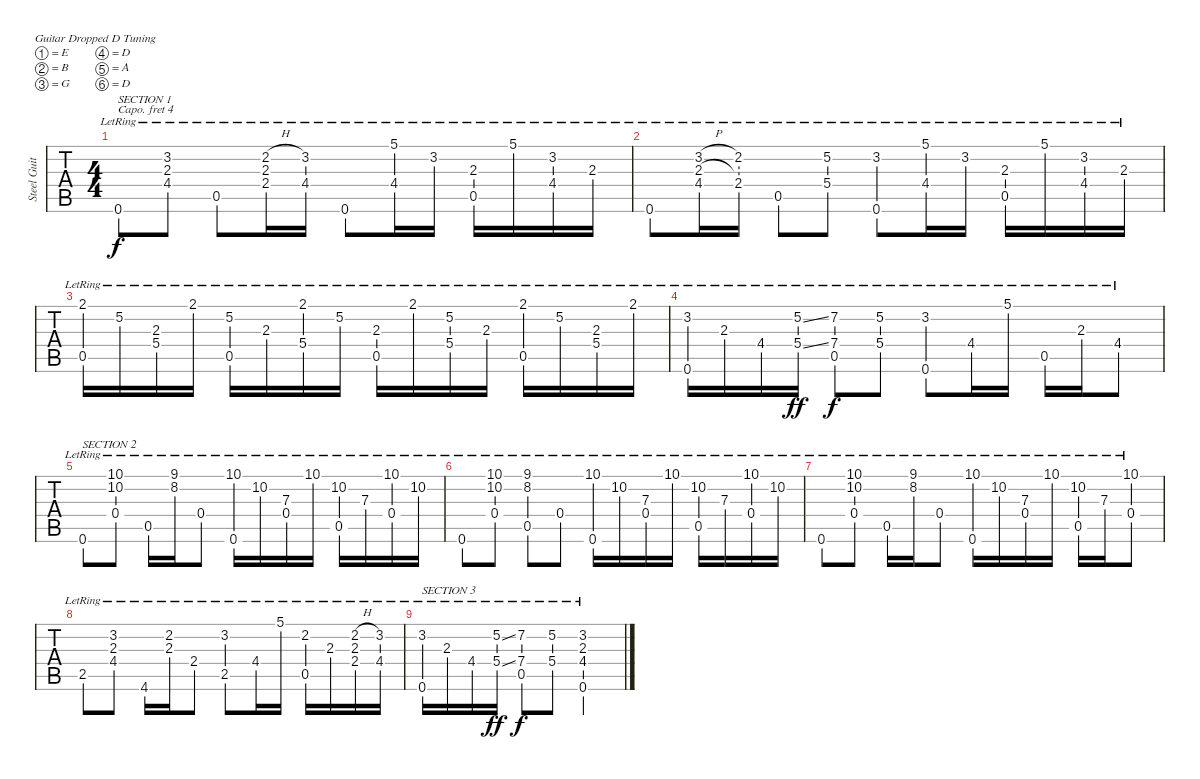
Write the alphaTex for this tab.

\defaultSystemsLayout 4
\bracketExtendMode groupsimilarinstruments
\otherSystemsTrackNameOrientation horizontal
\track ("Steel Guitar" "Steel Guit") {instrument acousticguitarsteel}
\staff {tabs}
\capo 4
\tuning (E4 B3 G3 D3 A2 D2)
\ts (4 4)
\tempo (88 hide)
\clef g2
\ks e
0.6{lr acc forcenatural}.8{txt "SECTION 1" dy f instrument acousticguitarsteel beam Up} (3.2{lr acc forcenatural} 4.4{lr acc #} 2.3{lr acc forcenatural}).8{beam Up} 0.5{lr acc forcenatural}.8{beam Up} (2.2{h lr acc b} 2.4{h lr acc forcenatural} 2.3{lr acc forcenatural}).16{beam Up} (3.2{lr acc forcenatural} 4.4{lr acc #}).16{beam Up} 0.6{lr acc forcenatural}.8{beam Up} (5.1{lr acc forcenatural} 4.4{lr acc #}).16{beam Up} 3.2{lr acc forcenatural}.16{beam Up} (2.3{lr acc forcenatural} 0.5{lr acc forcenatural}).16{beam Up} 5.1{lr acc forcenatural}.16{beam Up} (3.2{lr acc forcenatural} 4.4{lr acc #}).16{beam Up} 2.3{lr acc forcenatural}.16{beam Up} |
0.6{lr acc forcenatural}.8{beam Up} (3.2{h lr acc forcenatural} 2.3{lr acc forcenatural} 4.4{h lr acc #}).16{beam Up} (2.2{lr acc b} 2.3{lr t acc forcenatural} 2.4{lr acc forcenatural}).16{beam Up} 0.5{lr acc forcenatural}.8{beam Up} (5.2{lr acc forcenatural} 5.4{lr acc forcenatural}).8{beam Up} (3.2{lr acc forcenatural} 0.6{lr acc forcenatural}).8{beam Down} (5.1{lr acc forcenatural} 4.4{lr acc #}).16{beam Down} 3.2{lr acc forcenatural}.16{beam Down} (2.3{lr acc forcenatural} 0.5{lr acc forcenatural}).16{beam Up} 5.1{lr acc forcenatural}.16{beam Up} (3.2{lr acc forcenatural} 4.4{lr acc #}).16{beam Up} 2.3{lr acc forcenatural}.16{beam Up} |
(2.1{lr acc #} 0.5{lr acc forcenatural}).16{beam Up} 5.2{lr acc forcenatural}.16{beam Up} (2.3{lr acc forcenatural} 5.4{lr acc forcenatural}).16{beam Up} 2.1{lr acc #}.16{beam Up} (5.2{lr acc forcenatural} 0.5{lr acc forcenatural}).16{beam Up} 2.3{lr acc forcenatural}.16{beam Up} (5.4{lr acc forcenatural} 2.1{lr acc #}).16{beam Up} 5.2{lr acc forcenatural}.16{beam Up} (2.3{lr acc forcenatural} 0.5{lr acc forcenatural}).16{beam Up} 2.1{lr acc #}.16{beam Up} (5.4{lr acc forcenatural} 5.2{lr acc forcenatural}).16{beam Up} 2.3{lr acc forcenatural}.16{beam Up} (2.1{lr acc #} 0.5{lr acc forcenatural}).16{beam Up} 5.2{lr acc forcenatural}.16{beam Up} (5.4{lr acc forcenatural} 2.3{lr acc forcenatural}).16{beam Up} 2.1{lr acc #}.16{beam Up} |
(0.6{lr acc forcenatural} 3.2{lr acc forcenatural}).16{beam Up} 2.3{lr acc forcenatural}.16{beam Up} 4.4{lr acc #}.16{beam Up} (5.2{ss lr acc forcenatural} 5.4{ss lr acc forcenatural}).16{dy ff beam Up} (7.2{lr acc #} 7.4{lr acc forcenatural} 0.5{lr acc forcenatural}).8{dy f beam Up} (5.2{lr acc forcenatural} 5.4{lr acc forcenatural}).8{beam Up} (3.2{lr acc forcenatural} 0.6{lr acc forcenatural}).8{beam Up} 4.4{lr acc #}.16{beam Up} 5.1{lr acc forcenatural}.16{beam Up} 0.5{lr acc forcenatural}.16{beam Up} 2.3{lr acc forcenatural}.16{beam Up} 4.4{lr acc #}.8{beam Up} |
0.6{lr acc forcenatural}.8{txt "SECTION 2" beam Up} (10.1{lr acc forcenatural} 10.2{lr acc forcenatural} 0.4{lr acc forcenatural}).8{beam Up} 0.5{lr acc forcenatural}.16{beam Down} (9.1{lr acc b} 8.2{lr acc forcenatural}).16{beam Down} 0.4{lr acc forcenatural}.8{beam Down} (0.6{lr acc forcenatural} 10.1{lr acc forcenatural}).16{beam Up} 10.2{lr acc forcenatural}.16{beam Up} (0.4{lr acc forcenatural} 7.3{lr acc forcenatural}).16{beam Up} 10.1{lr acc forcenatural}.16{beam Up} (0.5{lr acc forcenatural} 10.2{lr acc forcenatural}).16{beam Down} 7.3{lr acc forcenatural}.16{beam Down} (0.4{lr acc forcenatural} 10.1{lr acc forcenatural}).16{beam Down} 10.2{lr acc forcenatural}.16{beam Down} |
0.6{lr acc forcenatural}.8{beam Up} (10.1{lr acc forcenatural} 10.2{lr acc forcenatural} 0.4{lr acc forcenatural}).8{beam Up} (0.5{lr acc forcenatural} 9.1{lr acc b} 8.2{lr acc forcenatural}).8{beam Down} 0.4{lr acc forcenatural}.8{beam Down} (0.6{lr acc forcenatural} 10.1{lr acc forcenatural}).16{beam Up} 10.2{lr acc forcenatural}.16{beam Up} (0.4{lr acc forcenatural} 7.3{lr acc forcenatural}).16{beam Up} 10.1{lr acc forcenatural}.16{beam Up} (0.5{lr acc forcenatural} 10.2{lr acc forcenatural}).16{beam Down} 7.3{lr acc forcenatural}.16{beam Down} (0.4{lr acc forcenatural} 10.1{lr acc forcenatural}).16{beam Down} 10.2{lr acc forcenatural}.16{beam Down} |
0.6{lr acc forcenatural}.8{beam Up} (10.1{lr acc forcenatural} 10.2{lr acc forcenatural} 0.4{lr acc forcenatural}).8{beam Up} 0.5{lr acc forcenatural}.16{beam Down} (9.1{lr acc b} 8.2{lr acc forcenatural}).16{beam Down} 0.4{lr acc forcenatural}.8{beam Down} (0.6{lr acc forcenatural} 10.1{lr acc forcenatural}).16{beam Up} 10.2{lr acc forcenatural}.16{beam Up} (0.4{lr acc forcenatural} 7.3{lr acc forcenatural}).16{beam Up} 10.1{lr acc forcenatural}.16{beam Up} (0.5{lr acc forcenatural} 10.2{lr acc forcenatural}).16{beam Down} 7.3{lr acc forcenatural}.16{beam Down} (0.4{lr acc forcenatural} 10.1{lr acc forcenatural}).8{beam Down} |
2.5{lr acc forcenatural}.8{beam Up} (3.2{lr acc forcenatural} 2.3{lr acc forcenatural} 4.4{lr acc #}).8{beam Up} 4.6{lr acc #}.16{beam Up} (2.2{lr acc b} 2.3{lr acc forcenatural}).16{beam Up} 2.4{lr acc forcenatural}.8{beam Up} (3.2{lr acc forcenatural} 2.5{lr acc forcenatural}).8{beam Up} 4.4{lr acc #}.16{beam Up} 5.1{lr acc forcenatural}.16{beam Up} (0.5{lr acc forcenatural} 2.2{lr acc b}).16{beam Up} 2.3{lr acc forcenatural}.16{beam Up} (2.2{h lr acc b} 2.4{h lr acc forcenatural} 2.3{lr acc forcenatural}).16 (3.2{lr acc forcenatural} 4.4{lr acc #}).16{beam Up} |
(0.6{lr acc forcenatural} 3.2{lr acc forcenatural}).16{txt "SECTION 3" beam Up} 2.3{lr acc forcenatural}.16{beam Up} 4.4{lr acc #}.16{beam Up} (5.2{ss lr acc forcenatural} 5.4{ss lr acc forcenatural}).16{dy ff beam Up} (7.2{lr acc #} 7.4{lr acc forcenatural} 0.5{lr acc forcenatural}).8{dy f beam Up} (5.2{lr acc forcenatural} 5.4{lr acc forcenatural}).8{beam Up} (3.2{lr acc forcenatural} 4.4{lr acc #} 0.6{lr acc forcenatural} 2.3{lr acc forcenatural}).2{beam Up}
